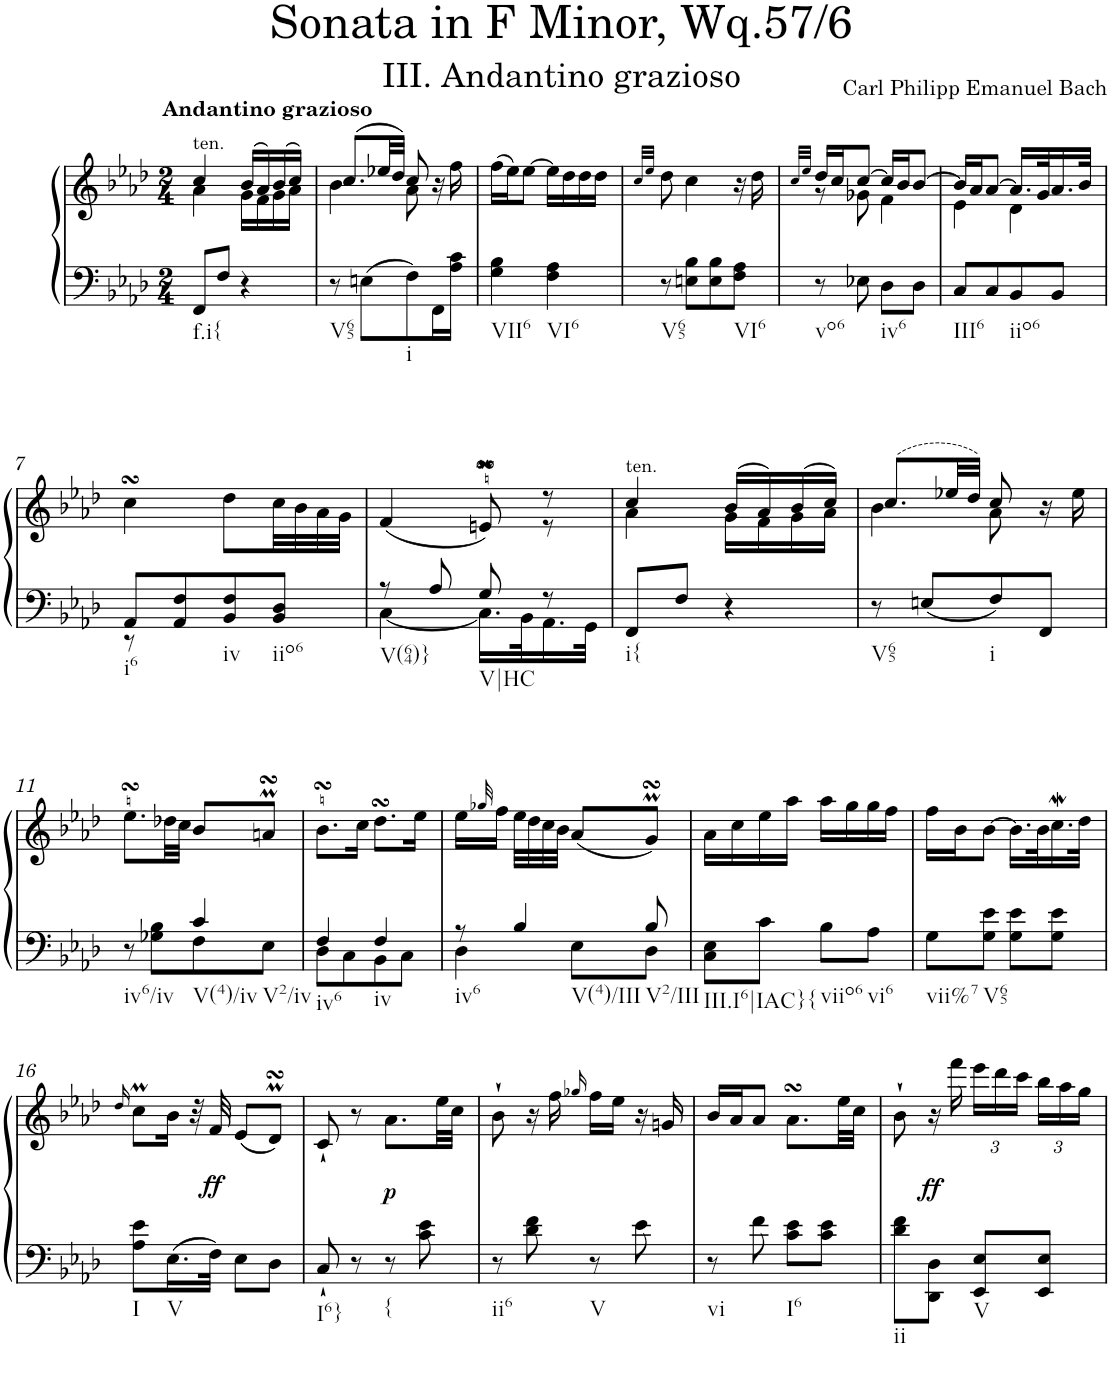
**kern	**kern	**dynam
*part1	*part1	*part1
*staff2	*staff1	*staff1/2
*I"Harpsichord	*	*
*I'Hch.	*	*
*clefF4	*clefG2	*
*k[b-e-a-d-]	*k[b-e-a-d-]	*
*f:	*f:	*
*M2/4	*M2/4	*
=1	=1	=1
*	*^	*
!	!LO:TX:a:B:t=Andantino grazioso	!	!
!	!LO:TX:a:t=ten.	!	!
!LO:TX:b:t=f.i{	!	!	!
8FF/L	4cc/	4a-\	.
8F/J	.	.	.
4r	(>16b-/LL	16g\LL	.
.	16a-/)	16f\	.
.	(>16b-/	16g\	.
.	16cc/JJ)	16a-\JJ	.
=2	=2	=2	=2
!LO:TX:b:t=V65	!	!	!
8r	(>8.cc/L	4b-\	.
8En\L	.	.	.
.	32ee-X/LL	.	.
.	32dd-/JJJ)	.	.
!LO:TX:b:t=i	!	!	!
8F\	8cc/	8a-\	.
16FF\L	16r	8ryy	.
16A-\ 16c\JJ	16ff\	.	.
*	*v	*v	*
=3	=3	=3
!LO:TX:b:t=VII6	!	!
4G\ 4B-\	(>16ff\LL	.
.	16ee-\J)	.
.	[8ee-\J	.
!LO:TX:b:t=VI6	!	!
4F\ 4A-\	16ee-\LL]	.
.	16dd-\	.
.	16dd-\	.
.	16dd-\JJ	.
=4	=4	=4
.	32qcc/LLL	.
.	32qee-/JJJ	.
!LO:TX:b:t=V65	!	!
8r	8dd-\	.
8En\ 8B-\L	4cc\	.
8E\ 8B-\	.	.
!LO:TX:b:t=VI6	!	!
8F\ 8A-\J	16r	.
.	16dd-\	.
=5	=5	=5
.	32qcc/LLL	.
.	32qee-/JJJ	.
*	*^	*
!LO:TX:b:t=vo6	!	!	!
8r	16dd-/LL	8r	.
.	16cc/J	.	.
8E-X\	[>8cc/J	8g-X\	.
!LO:TX:b:t=iv6	!	!	!
8D-\L	16cc/LL]	4f\	.
.	16b-/J	.	.
8D-\J	[>8b-/J	.	.
=6	=6	=6	=6
!LO:TX:b:t=III6	!	!	!
8C/L	16b-/LL]	4e-\	.
.	16a-/J	.	.
8C/	[>8a-/J	.	.
!LO:TX:b:t=iio6	!	!	!
8BB-/	16.a-/LL]	4d-\	.
.	32g/K	.	.
8BB-/J	16.a-/	.	.
.	32b-/JJk	.	.
*	*v	*v	*
!!LO:LB:g=z
=7	=7	=7
*^	*	*
!LO:TX:b:t=i6	!	!	!
8AA-/L	8r	4ccsSsS\	.
8AA-/ 8F/	4.ryy	.	.
!LO:TX:b:t=iv	!	!	!
8BB-/ 8F/	.	8dd-\L	.
!LO:TX:b:t=iio6	!	!	!
8BB-/ 8D-/J	.	32cc\LL	.
.	.	32b-\	.
.	.	32a-\	.
.	.	32g\JJJ	.
=8	=8	=8	=8
*	*	*^	*
!LO:TX:b:t=V(64)}	!	!	!	!
8r	[<4C\	(<4f/	4ryy	.
8A-/	.	.	.	.
!LO:TX:b:t=V|HC	!	!	!	!
8G/	16.C\LL]	8ensSsSm/)	8dn!	.
.	32BB-\K	.	.	.
8r	16.AA-\	8r	8r	.
.	32GG\JJk	.	.	.
=9	=9	=9	=9	=9
!	!	!LO:TX:a:t=ten.	!	!
!LO:TX:b:t=i{	!	!	!	!
*v	*v	*	*	*
8FF/L	4cc/	4a-\	.
8F/J	.	.	.
4r	(>16b-/LL	16g\LL	.
.	16a-/)	16f\	.
.	(>16b-/	16g\	.
.	16cc/JJ)	16a-\JJ	.
=10	=10	=10	=10
!LO:TX:b:t=V65	!	!	!
8r	(>8.cc/L	4b-\	.
8En/L	.	.	.
.	32ee-X/LL	.	.
.	32dd-/JJJ)	.	.
!LO:TX:b:t=i	!	!	!
8F/	8cc/	8a-\	.
8FF/J	16r	8ryy	.
.	16ee-\	.	.
*	*v	*v	*
!!LO:LB:g=z
=11	=11	=11
*^	*	*
!LO:TX:b:t=iv6/iv	!	!	!
8r	4ryy	8.ee-sSSS\L	.
8G-X\ 8B-\L	.	.	.
.	.	32dd-X\LL	.
.	.	32cc\JJJ	.
!LO:TX:b:t=V(4)/iv	!	!	!
8F\	4c/	8b-/L	.
!LO:TX:b:t=V2/iv	!	!	!
8E-\J	.	8anmsSsS/J	.
=12	=12	=12	=12
!LO:TX:b:t=iv6	!	!	!
4F/	8D-\L	8.b-sSSS\L	.
.	8C\	.	.
.	.	16cc\Jk	.
!LO:TX:b:t=iv	!	!	!
4F/	8BB-\	8.dd-sSSs\L	.
.	8C\J	.	.
.	.	16ee-\Jk	.
=13	=13	=13	=13
!LO:TX:b:t=iv6	!	!	!
8r	4D-\	16ee-\LL	.
.	.	32qgg-X/	.
.	.	16ff\JJ	.
!LO:TX:b:t=V(4)/III	!	!	!
4B-/	.	32ee-\LLL	.
.	.	32dd-\	.
.	.	32cc\	.
.	.	32b-\JJJ	.
.	8E-\L	(8a-/L	.
!LO:TX:b:t=V2/III	!	!	!
8B-/	8D-\J	8gmsSsS/J)	.
=14	=14	=14	=14
!LO:TX:b:t=III.I6|IAC}{	!	!	!
*v	*v	*	*
8C\ 8E-\L	16a-\LL	.
.	16cc\	.
8c\J	16ee-\	.
.	16aa-\JJ	.
!LO:TX:b:t=viio6	!	!
8B-\L	16aa-\LL	.
.	16gg\	.
!LO:TX:b:t=vi6	!	!
8A-\J	16gg\	.
.	16ff\JJ	.
=15	=15	=15
!LO:TX:b:t=vii%7	!	!
8G\L	16ff\LL	.
.	16b-\J	.
!LO:TX:b:t=V65	!	!
8G\ 8e-\J	[8b-\J	.
8G\ 8e-\L	16.b-\LL]	.
.	32b-\K	.
8G\ 8e-\J	16.ccW\	.
.	32dd-\JJk	.
!!LO:LB:g=z
=16	=16	=16
.	16qdd-/	.
!LO:TX:b:t=I	!	!
8A-\ 8e-\L	8ccm\L	.
!LO:TX:b:t=V	!	!
16.E-\L	16b-\Jk	.
.	32r	.
!	!	!LO:DY:b
32F\JJk	32f/	ff
8E-\L	(<8e-/L	.
8D-\J	8d-sSSsM/J)	.
=17	=17	=17
!LO:TX:b:t=I6}	!	!
8C`/	8c`/	.
8r	8r	.
!LO:TX:b:t={	!	!
!	!	!LO:DY:b
8r	8.a-\L	p
8c\ 8e-\	.	.
.	32ee-\LL	.
.	32cc\JJJ	.
=18	=18	=18
!LO:TX:b:t=ii6	!	!
8r	8b-`\	.
8d-\ 8f\	16r	.
.	16ff\	.
.	16qgg-X/	.
!LO:TX:b:t=V	!	!
8r	16ff\LL	.
.	16ee-\JJ	.
8e-\	16r	.
.	16gn/	.
=19	=19	=19
!LO:TX:b:t=vi	!	!
8r	16b-/LL	.
.	16a-/J	.
8f\	8a-/J	.
!LO:TX:b:t=I6	!	!
8c\ 8e-\L	8.a-sSSs\L	.
8c\ 8e-\J	.	.
.	32ee-\LL	.
.	32cc\JJJ	.
=20	=20	=20
!LO:TX:b:t=ii	!	!
8d-\ 8f\L	8b-`\	.
!	!	!LO:DY:a=2
8DD-\ 8D-\J	16r	ff
.	16fff\	.
*	*Xbrackettup	*
!LO:TX:b:t=V	!	!
8EE-/ 8E-/L	24eee-\LL	.
.	24ddd-\	.
.	24ccc\JJ	.
8EE-/ 8E-/J	24bb-\LL	.
.	24aa-\	.
.	24gg\JJ	.
=	=	=
*-	*-	*-
